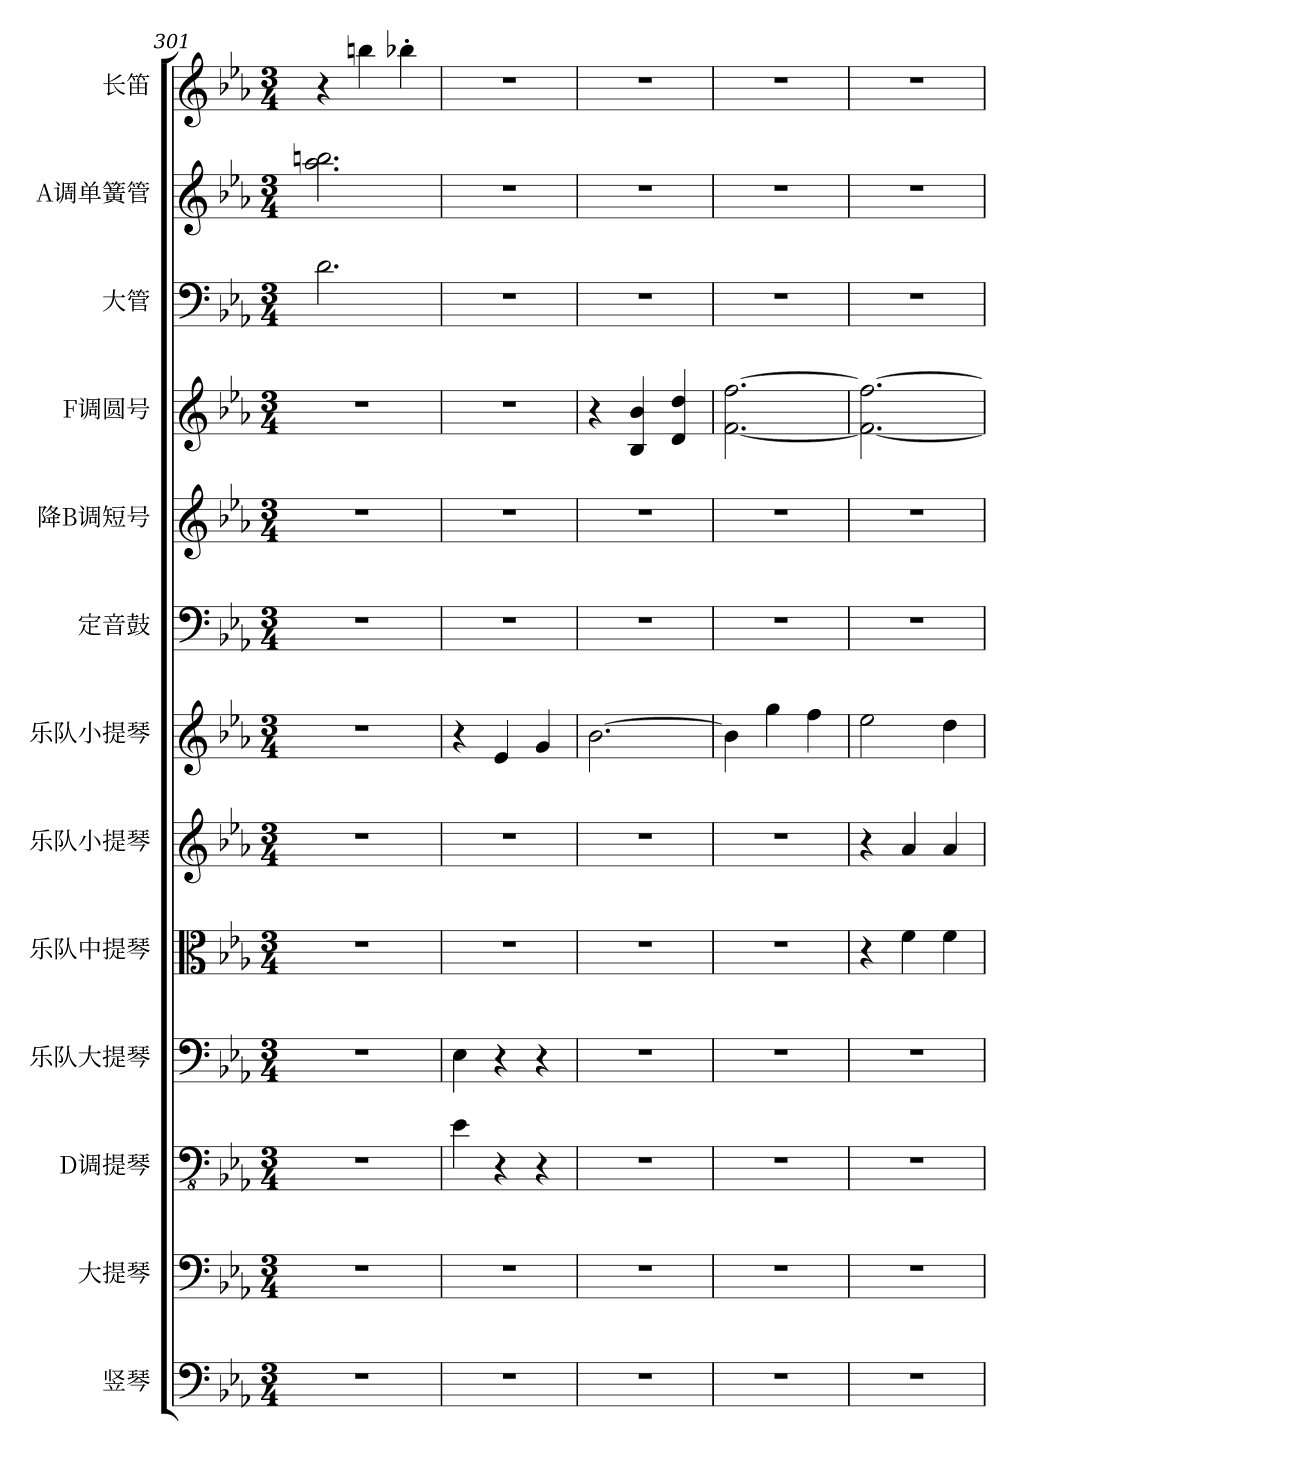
**kern	**kern	**kern	**kern	**kern	**kern	**kern	**kern	**kern	**kern	**kern	**kern	**kern
*part13	*part12	*part11	*part10	*part9	*part8	*part7	*part6	*part5	*part4	*part3	*part2	*part1
*staff13	*staff12	*staff11	*staff10	*staff9	*staff8	*staff7	*staff6	*staff5	*staff4	*staff3	*staff2	*staff1
*I"竖琴	*I"大提琴	*I"D调提琴	*I"乐队大提琴	*I"乐队中提琴	*I"乐队小提琴	*I"乐队小提琴	*I"定音鼓	*I"降B调短号	*I"F调圆号	*I"大管	*I"A调单簧管	*I"长笛
*clefF4	*clefF4	*clefFv4	*clefF4	*clefC3	*clefG2	*clefG2	*clefF4	*clefG2	*clefG2	*clefF4	*clefG2	*clefG2
*	*	*ITrd7c12	*	*	*	*	*	*ITrd1c2	*ITrd4c7	*	*ITrd2c3	*
*k[b-e-a-]	*k[b-e-a-]	*k[b-e-a-]	*k[b-e-a-]	*k[b-e-a-]	*k[b-e-a-]	*k[b-e-a-]	*k[b-e-a-]	*k[b-e-a-d-g-]	*k[b-e-a-d-]	*k[b-e-a-]	*k[]	*k[b-e-a-]
*M3/4	*M3/4	*M3/4	*M3/4	*M3/4	*M3/4	*M3/4	*M3/4	*M3/4	*M3/4	*M3/4	*M3/4	*M3/4
=301	=301	=301	=301	=301	=301	=301	=301	=301	=301	=301	=301	=301
2.r	2.r	2.r	2.r	2.r	2.r	2.r	2.r	2.r	2.r	2.d\	2.ff\ 2.gg#X\	4r
*	*	*	*	*	*	*	*	*	*	*	*	*MM140
.	.	.	.	.	.	.	.	.	.	.	.	4bbn\
*	*	*	*	*	*	*	*	*	*	*	*	*MM138
.	.	.	.	.	.	.	.	.	.	.	.	4bb-X'\
!!LO:PB:g=z
=302	=302	=302	=302	=302	=302	=302	=302	=302	=302	=302	=302	=302
*	*	*	*	*	*	*	*	*	*	*	*	*MM148
2.r	2.r	4EE-\	4E-\	2.r	2.r	4r	2.r	2.r	2.r	2.r	2.r	2.r
.	.	4r	4r	.	.	4e-/	.	.	.	.	.	.
.	.	4r	4r	.	.	4g/	.	.	.	.	.	.
=303	=303	=303	=303	=303	=303	=303	=303	=303	=303	=303	=303	=303
2.r	2.r	2.r	2.r	2.r	2.r	[2.b-\	2.r	2.r	4r	2.r	2.r	2.r
.	.	.	.	.	.	.	.	.	4E-/ 4e-/	.	.	.
.	.	.	.	.	.	.	.	.	4G/ 4g/	.	.	.
=304	=304	=304	=304	=304	=304	=304	=304	=304	=304	=304	=304	=304
2.r	2.r	2.r	2.r	2.r	2.r	4b-\]	2.r	2.r	[2.B-\ [2.b-\	2.r	2.r	2.r
.	.	.	.	.	.	4gg\	.	.	.	.	.	.
.	.	.	.	.	.	4ff\	.	.	.	.	.	.
=305	=305	=305	=305	=305	=305	=305	=305	=305	=305	=305	=305	=305
2.r	2.r	2.r	2.r	4r	4r	2ee-\	2.r	2.r	2.B-\_ 2.b-\_	2.r	2.r	2.r
.	.	.	.	4f\	4a-/	.	.	.	.	.	.	.
.	.	.	.	4f\	4a-/	4dd\	.	.	.	.	.	.
=	=	=	=	=	=	=	=	=	=	=	=	=
*-	*-	*-	*-	*-	*-	*-	*-	*-	*-	*-	*-	*-
